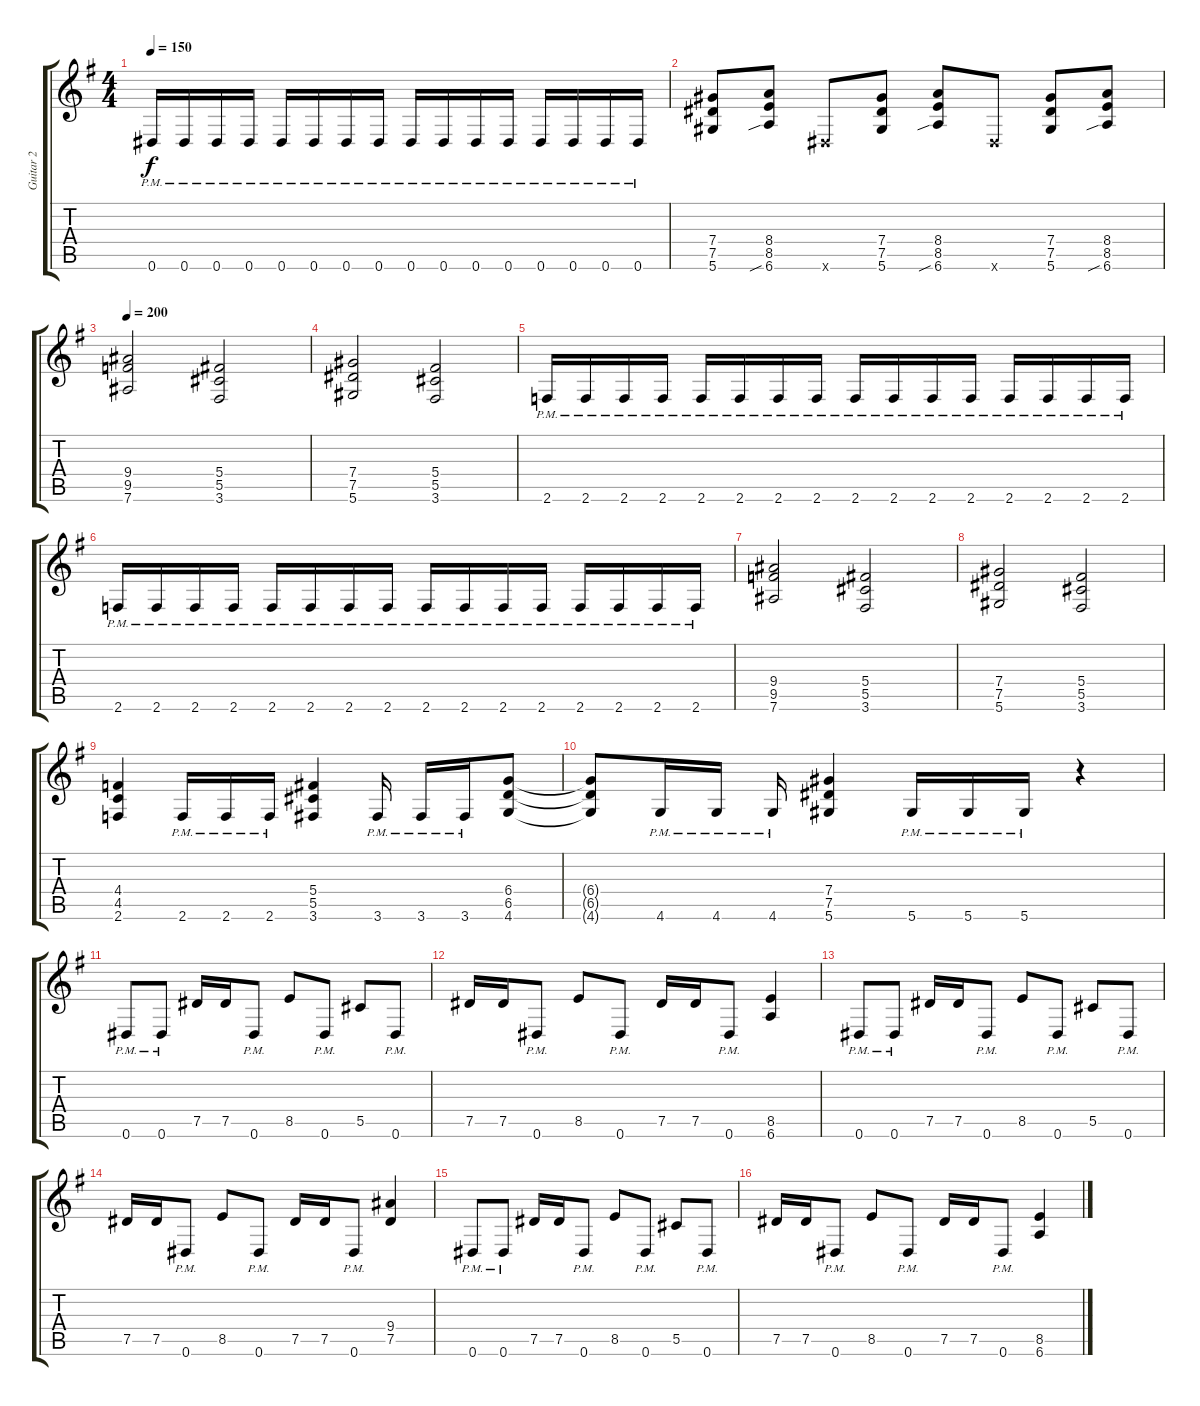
\track ("Guitar 2" "Guitar 2") {instrument distortionguitar}
\staff {score tabs}
\tuning (Eb4 Bb3 Gb3 Db3 Ab2 Eb2) {hide}
\ts (4 4)
\tempo 150
\clef g2
\ks eminor
0.6{pm}.16{dy f} 0.6{pm}.16 0.6{pm}.16 0.6{pm}.16 0.6{pm}.16 0.6{pm}.16 0.6{pm}.16 0.6{pm}.16 0.6{pm}.16 0.6{pm}.16 0.6{pm}.16 0.6{pm}.16 0.6{pm}.16 0.6{pm}.16 0.6{pm}.16 0.6{pm}.16 |
(7.4 7.5 5.6).8 (8.4 8.5 6.6{sib}).8 0.6{x}.8 (7.4 7.5 5.6).8 (8.4 8.5 6.6{sib}).8 0.6{x}.8 (7.4 7.5 5.6).8 (8.4 8.5 6.6{sib}).8 |
\tempo 200
(9.4 9.5 7.6).2{volume 16} (5.4 5.5 3.6).2 |
(7.4 7.5 5.6).2 (5.4 5.5 3.6).2 |
2.6{pm}.16 2.6{pm}.16 2.6{pm}.16 2.6{pm}.16 2.6{pm}.16 2.6{pm}.16 2.6{pm}.16 2.6{pm}.16 2.6{pm}.16 2.6{pm}.16 2.6{pm}.16 2.6{pm}.16 2.6{pm}.16 2.6{pm}.16 2.6{pm}.16 2.6{pm}.16 |
2.6{pm}.16 2.6{pm}.16 2.6{pm}.16 2.6{pm}.16 2.6{pm}.16 2.6{pm}.16 2.6{pm}.16 2.6{pm}.16 2.6{pm}.16 2.6{pm}.16 2.6{pm}.16 2.6{pm}.16 2.6{pm}.16 2.6{pm}.16 2.6{pm}.16 2.6{pm}.16 |
(9.4 9.5 7.6).2 (5.4 5.5 3.6).2 |
(7.4 7.5 5.6).2 (5.4 5.5 3.6).2 |
(4.4 4.5 2.6).4 2.6{pm}.16 2.6{pm}.16 2.6{pm}.16 (5.4 5.5 3.6).4 3.6{pm}.16 3.6{pm}.16 3.6{pm}.16 (6.4 6.5 4.6).8 |
(6.4{t} 6.5{t} 4.6{t}).8 4.6{pm}.16 4.6{pm}.16 4.6{pm}.16 (7.4 7.5 5.6).4 5.6{pm}.16 5.6{pm}.16 5.6{pm}.16 r.4 |
0.6{pm}.8 0.6{pm}.8 7.5.16 7.5.16 0.6{pm}.8 8.5.8 0.6{pm}.8 5.5.8 0.6{pm}.8 |
7.5.16 7.5.16 0.6{pm}.8 8.5.8 0.6{pm}.8 7.5.16 7.5.16 0.6{pm}.8 (8.5 6.6).4 |
0.6{pm}.8 0.6{pm}.8 7.5.16 7.5.16 0.6{pm}.8 8.5.8 0.6{pm}.8 5.5.8 0.6{pm}.8 |
7.5.16 7.5.16 0.6{pm}.8 8.5.8 0.6{pm}.8 7.5.16 7.5.16 0.6{pm}.8 (9.4 7.5).4 |
0.6{pm}.8 0.6{pm}.8 7.5.16 7.5.16 0.6{pm}.8 8.5.8 0.6{pm}.8 5.5.8 0.6{pm}.8 |
7.5.16 7.5.16 0.6{pm}.8 8.5.8 0.6{pm}.8 7.5.16 7.5.16 0.6{pm}.8 (8.5 6.6).4
